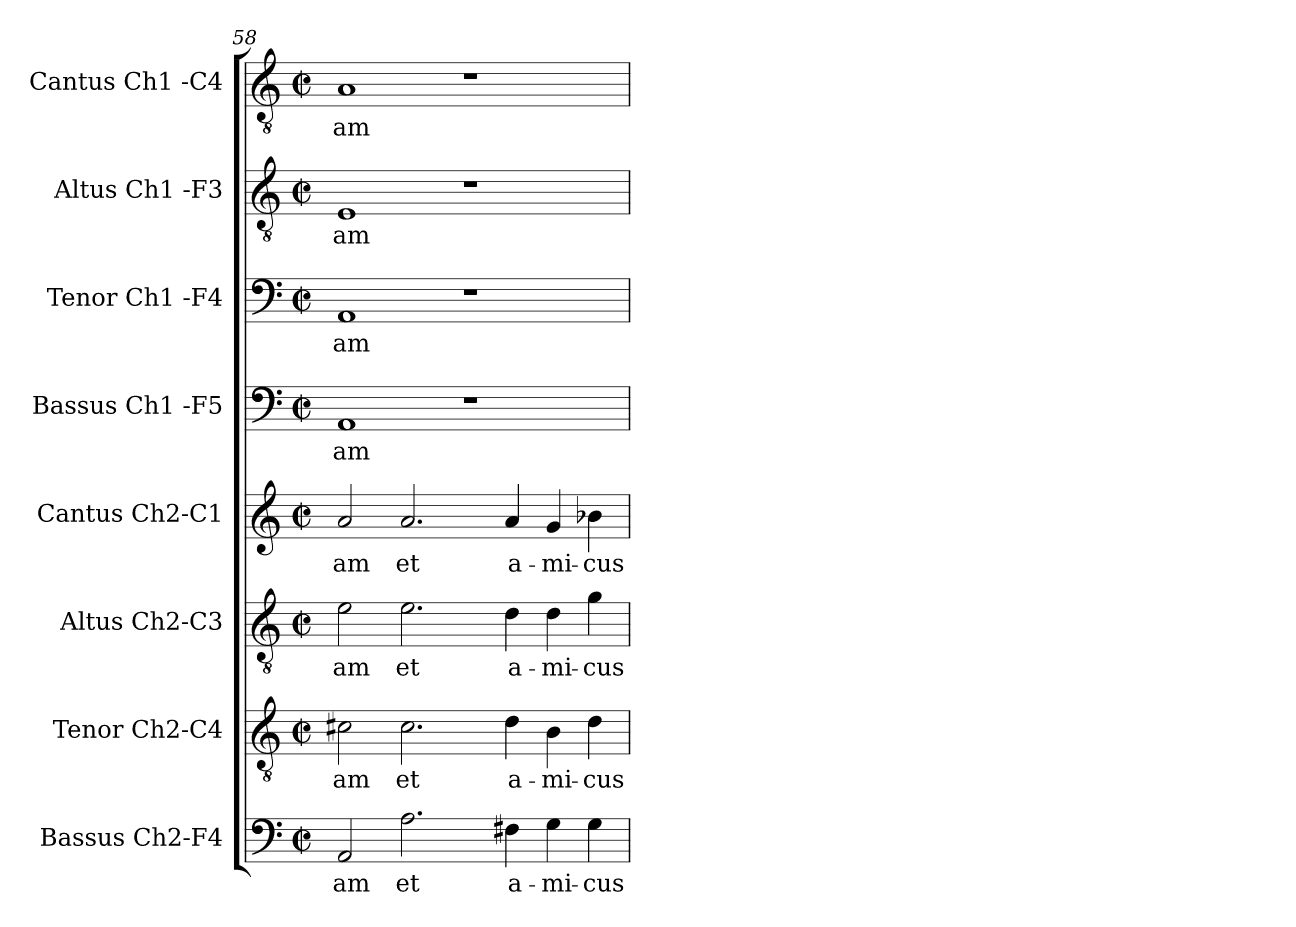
**kern	**text	**kern	**text	**kern	**text	**kern	**text	**kern	**text	**kern	**text	**kern	**text	**kern	**text
*part8	*part8	*part7	*part7	*part6	*part6	*part5	*part5	*part4	*part4	*part3	*part3	*part2	*part2	*part1	*part1
*staff8	*staff8	*staff7	*staff7	*staff6	*staff6	*staff5	*staff5	*staff4	*staff4	*staff3	*staff3	*staff2	*staff2	*staff1	*staff1
*I"Bassus Ch2-F4	*	*I"Tenor Ch2-C4	*	*I"Altus Ch2-C3	*	*I"Cantus Ch2-C1	*	*I"Bassus Ch1 -F5	*	*I"Tenor Ch1 -F4	*	*I"Altus Ch1 -F3	*	*I"Cantus Ch1 -C4	*
*I'B2	*	*I'T2	*	*I'A2	*	*I'C2	*	*I'B1	*	*I'T1	*	*I'A1	*	*I'C1	*
*clefF4	*	*clefGv2	*	*clefGv2	*	*clefG2	*	*clefF4	*	*clefF4	*	*clefGv2	*	*clefGv2	*
*k[]	*	*k[]	*	*k[]	*	*k[]	*	*k[]	*	*k[]	*	*k[]	*	*k[]	*
*M2/2	*	*M2/2	*	*M2/2	*	*M2/2	*	*M2/2	*	*M2/2	*	*M2/2	*	*M2/2	*
*met(c|)	*	*met(c|)	*	*met(c|)	*	*met(c|)	*	*met(c|)	*	*met(c|)	*	*met(c|)	*	*met(c|)	*
=58	=58	=58	=58	=58	=58	=58	=58	=58	=58	=58	=58	=58	=58	=58	=58
!	!LO:LY:b	!	!LO:LY:b	!	!LO:LY:b	!	!LO:LY:b	!	!LO:LY:b	!	!LO:LY:b	!	!LO:LY:b	!	!LO:LY:b
2AA/	-am	2c#X\	-am	2e\	-am	2a/	-am	1AA	-am	1AA	-am	1E	-am	1A	-am
!	!LO:LY:b	!	!LO:LY:b	!	!LO:LY:b	!	!LO:LY:b	!	!	!	!	!	!	!	!
2.A\	et	2.c#\	et	2.e\	et	2.a/	et	.	.	.	.	.	.	.	.
.	.	.	.	.	.	.	.	1r	.	1r	.	1r	.	1r	.
!	!LO:LY:b	!	!LO:LY:b	!	!LO:LY:b	!	!LO:LY:b	!	!	!	!	!	!	!	!
4F#X\	a-	4d\	a-	4d\	a-	4a/	a-	.	.	.	.	.	.	.	.
!	!LO:LY:b	!	!LO:LY:b	!	!LO:LY:b	!	!LO:LY:b	!	!	!	!	!	!	!	!
4G\	-mi-	4B\	-mi-	4d\	-mi-	4g/	-mi-	.	.	.	.	.	.	.	.
!	!LO:LY:b	!	!LO:LY:b	!	!LO:LY:b	!	!LO:LY:b	!	!	!	!	!	!	!	!
4G\	-cus	4d\	-cus	4g\	-cus	4b-X\	-cus	.	.	.	.	.	.	.	.
=	=	=	=	=	=	=	=	=	=	=	=	=	=	=	=
*-	*-	*-	*-	*-	*-	*-	*-	*-	*-	*-	*-	*-	*-	*-	*-
